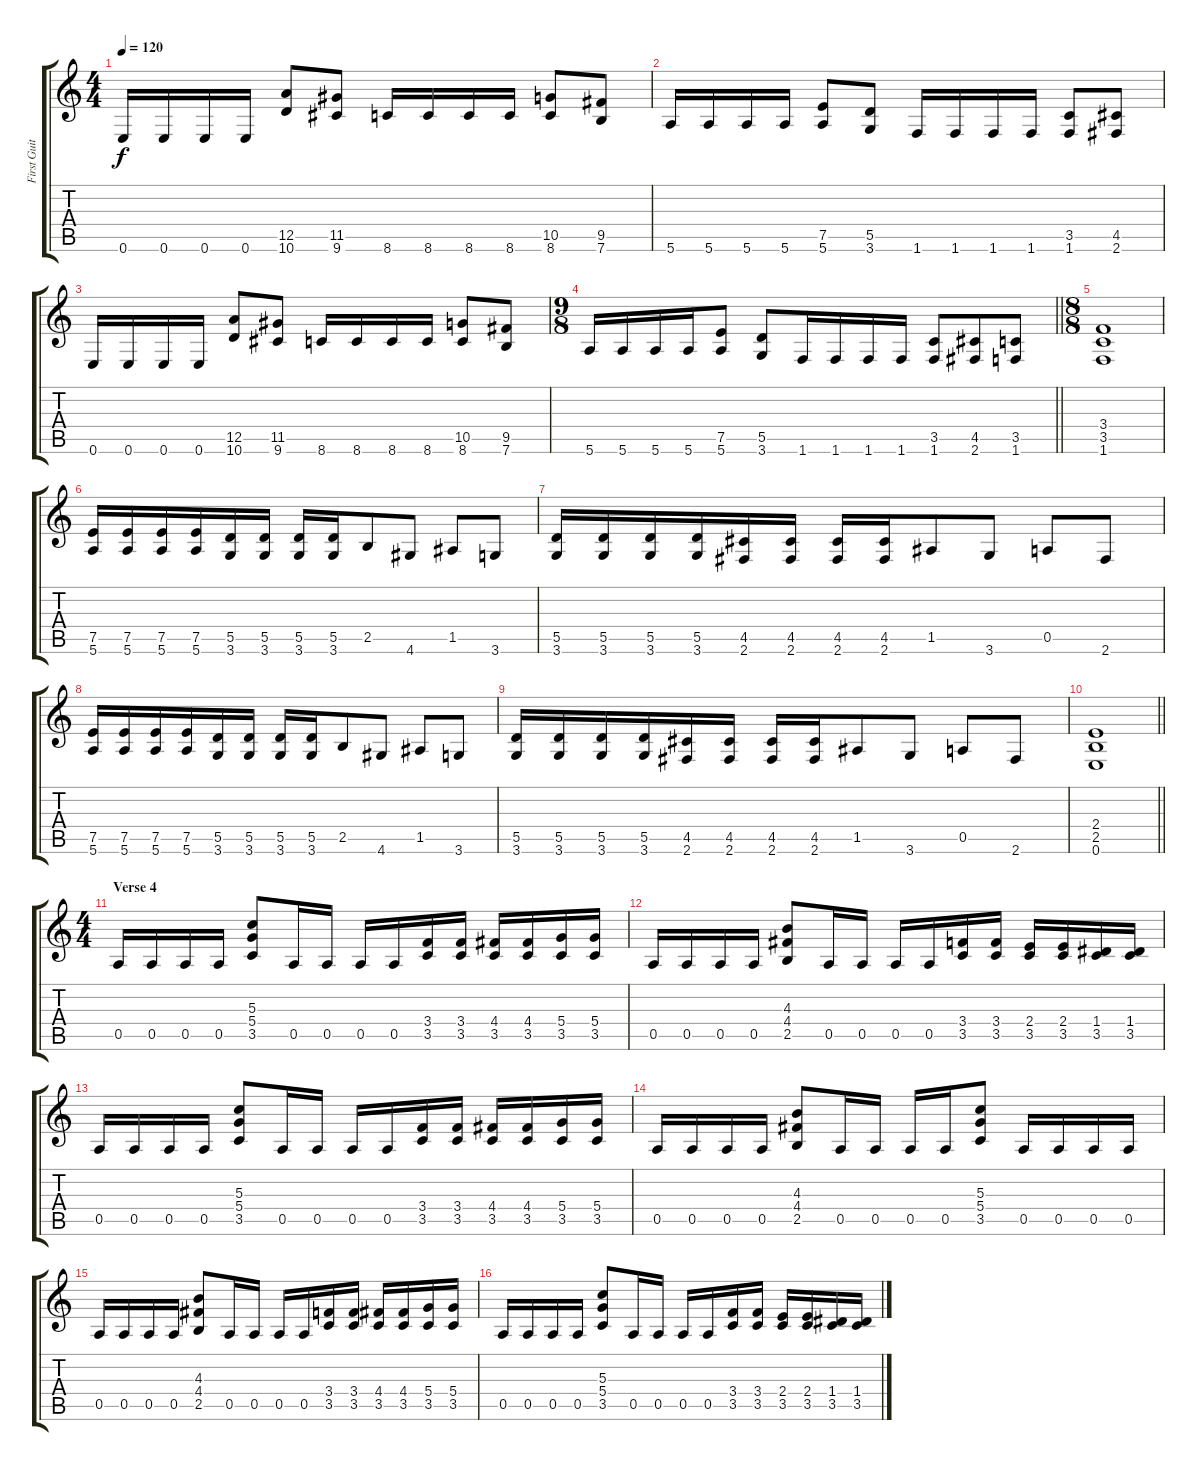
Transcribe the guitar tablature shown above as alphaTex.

\track ("First Guitar" "First Guit") {instrument distortionguitar}
\staff {score tabs}
\tuning (E4 B3 G3 D3 A2 E2) {hide}
\ts (4 4)
\tempo 120
\clef g2
\ks c
0.6.16{dy f} 0.6.16 0.6.16 0.6.16 (12.5 10.6).8 (11.5 9.6).8 8.6.16 8.6.16 8.6.16 8.6.16 (10.5 8.6).8 (9.5 7.6).8 |
5.6.16 5.6.16 5.6.16 5.6.16 (7.5 5.6).8 (5.5 3.6).8 1.6.16 1.6.16 1.6.16 1.6.16 (3.5 1.6).8 (4.5 2.6).8 |
0.6.16 0.6.16 0.6.16 0.6.16 (12.5 10.6).8 (11.5 9.6).8 8.6.16 8.6.16 8.6.16 8.6.16 (10.5 8.6).8 (9.5 7.6).8 |
\ts (9 8)
\barLineRight lightlight
5.6.16 5.6.16 5.6.16 5.6.16 (7.5 5.6).8 (5.5 3.6).8 1.6.16 1.6.16 1.6.16 1.6.16 (3.5 1.6).8 (4.5 2.6).8 (3.5 1.6).8 |
\ts (8 8)
\section ("" "")
(3.4 3.5 1.6).1 |
(7.5 5.6).16 (7.5 5.6).16 (7.5 5.6).16 (7.5 5.6).16 (5.5 3.6).16 (5.5 3.6).16 (5.5 3.6).16 (5.5 3.6).16 2.5.8 4.6.8 1.5.8 3.6.8 |
(5.5 3.6).16 (5.5 3.6).16 (5.5 3.6).16 (5.5 3.6).16 (4.5 2.6).16 (4.5 2.6).16 (4.5 2.6).16 (4.5 2.6).16 1.5.8 3.6.8 0.5.8 2.6.8 |
(7.5 5.6).16 (7.5 5.6).16 (7.5 5.6).16 (7.5 5.6).16 (5.5 3.6).16 (5.5 3.6).16 (5.5 3.6).16 (5.5 3.6).16 2.5.8 4.6.8 1.5.8 3.6.8 |
(5.5 3.6).16 (5.5 3.6).16 (5.5 3.6).16 (5.5 3.6).16 (4.5 2.6).16 (4.5 2.6).16 (4.5 2.6).16 (4.5 2.6).16 1.5.8 3.6.8 0.5.8 2.6.8 |
\barLineRight lightlight
(2.4 2.5 0.6).1 |
\ts (4 4)
\section ("" "Verse 4")
0.5.16 0.5.16 0.5.16 0.5.16 (5.3 5.4 3.5).8 0.5.16 0.5.16 0.5.16 0.5.16 (3.4 3.5).16 (3.4 3.5).16 (4.4 3.5).16 (4.4 3.5).16 (5.4 3.5).16 (5.4 3.5).16 |
0.5.16 0.5.16 0.5.16 0.5.16 (4.3 4.4 2.5).8 0.5.16 0.5.16 0.5.16 0.5.16 (3.4 3.5).16 (3.4 3.5).16 (2.4 3.5).16 (2.4 3.5).16 (1.4 3.5).16 (1.4 3.5).16 |
0.5.16 0.5.16 0.5.16 0.5.16 (5.3 5.4 3.5).8 0.5.16 0.5.16 0.5.16 0.5.16 (3.4 3.5).16 (3.4 3.5).16 (4.4 3.5).16 (4.4 3.5).16 (5.4 3.5).16 (5.4 3.5).16 |
0.5.16 0.5.16 0.5.16 0.5.16 (4.3 4.4 2.5).8 0.5.16 0.5.16 0.5.16 0.5.16 (5.3 5.4 3.5).8 0.5.16 0.5.16 0.5.16 0.5.16 |
0.5.16 0.5.16 0.5.16 0.5.16 (4.3 4.4 2.5).8 0.5.16 0.5.16 0.5.16 0.5.16 (3.4 3.5).16 (3.4 3.5).16 (4.4 3.5).16 (4.4 3.5).16 (5.4 3.5).16 (5.4 3.5).16 |
0.5.16 0.5.16 0.5.16 0.5.16 (5.3 5.4 3.5).8 0.5.16 0.5.16 0.5.16 0.5.16 (3.4 3.5).16 (3.4 3.5).16 (2.4 3.5).16 (2.4 3.5).16 (1.4 3.5).16 (1.4 3.5).16
